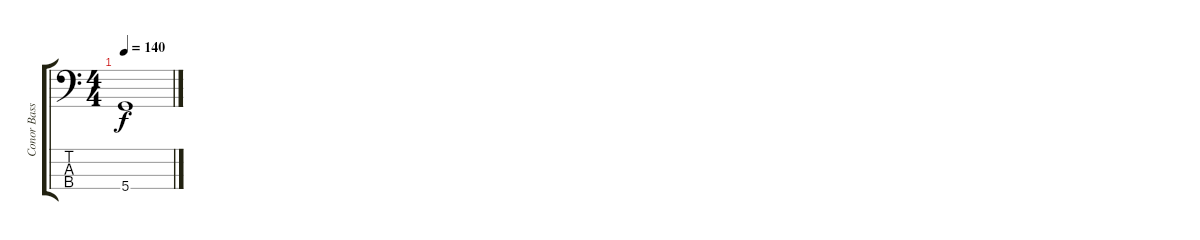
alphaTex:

\track ("Conor Bass" "Conor Bass") {instrument electricbasspick}
\staff {score tabs}
\tuning (G2 D2 A1 D1) {hide}
\ts (4 4)
\tempo 140
\clef f4
\ks c
5.4.1{dy f}
